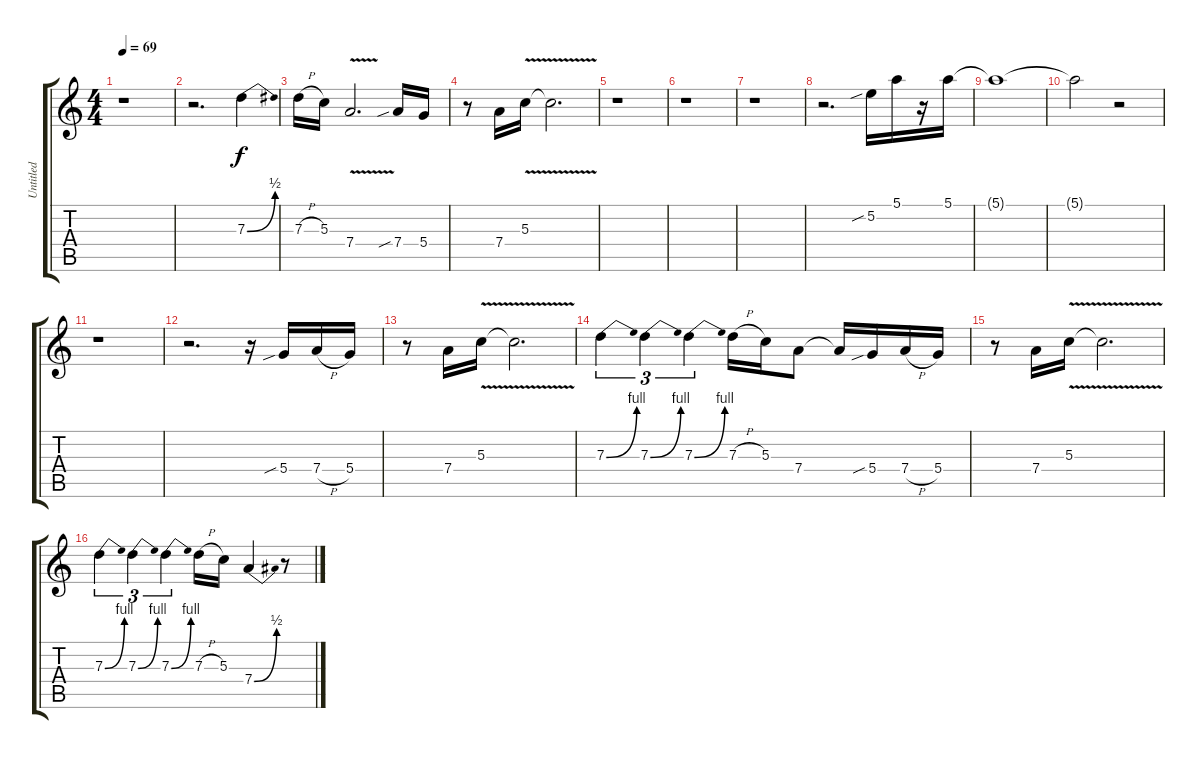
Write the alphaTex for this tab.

\track ("Untitled" "Untitled") {instrument distortionguitar}
\staff {score tabs}
\tuning (E4 B3 G3 D3 A2 E2) {hide}
\ts (4 4)
\tempo 69
\clef g2
\ks c
r.1{dy f instrument distortionguitar} |
r.2{d} 7.3{be (bend 0 0 60 2)}.4 |
7.3{h}.16 5.3.16 7.4{v}.2{d} 7.4{sib}.16 5.4.16 |
r.8 7.4.16 5.3{v}.16 5.3{v t}.2{d} |
r.1 |
r.1 |
r.1 |
r.2{d} 5.2{sib}.16 5.1.16 r.16 5.1.16 |
5.1{t}.1 |
5.1{t}.2 r.2 |
r.1 |
r.2{d} r.16 5.4{sib}.16 7.4{h}.16 5.4.16 |
r.8 7.4.16 5.3{v}.16 5.3{v t}.2{d} |
7.3{be (bend 0 0 60 4)}.4{tu (3 2)} 7.3{be (bend 0 0 60 4)}.4{tu (3 2)} 7.3{be (bend 0 0 60 4)}.4{tu (3 2)} 7.3{h}.16 5.3.16 7.4.8 7.4{t}.16 5.4{sib}.16 7.4{h}.16 5.4.16 |
r.8 7.4.16 5.3{v}.16 5.3{v t}.2{d} |
7.3{be (bend 0 0 60 4)}.4{tu (3 2)} 7.3{be (bend 0 0 60 4)}.4{tu (3 2)} 7.3{be (bend 0 0 60 4)}.4{tu (3 2)} 7.3{h}.16 5.3.16 7.4{be (bend 0 0 60 2)}.4 r.8
